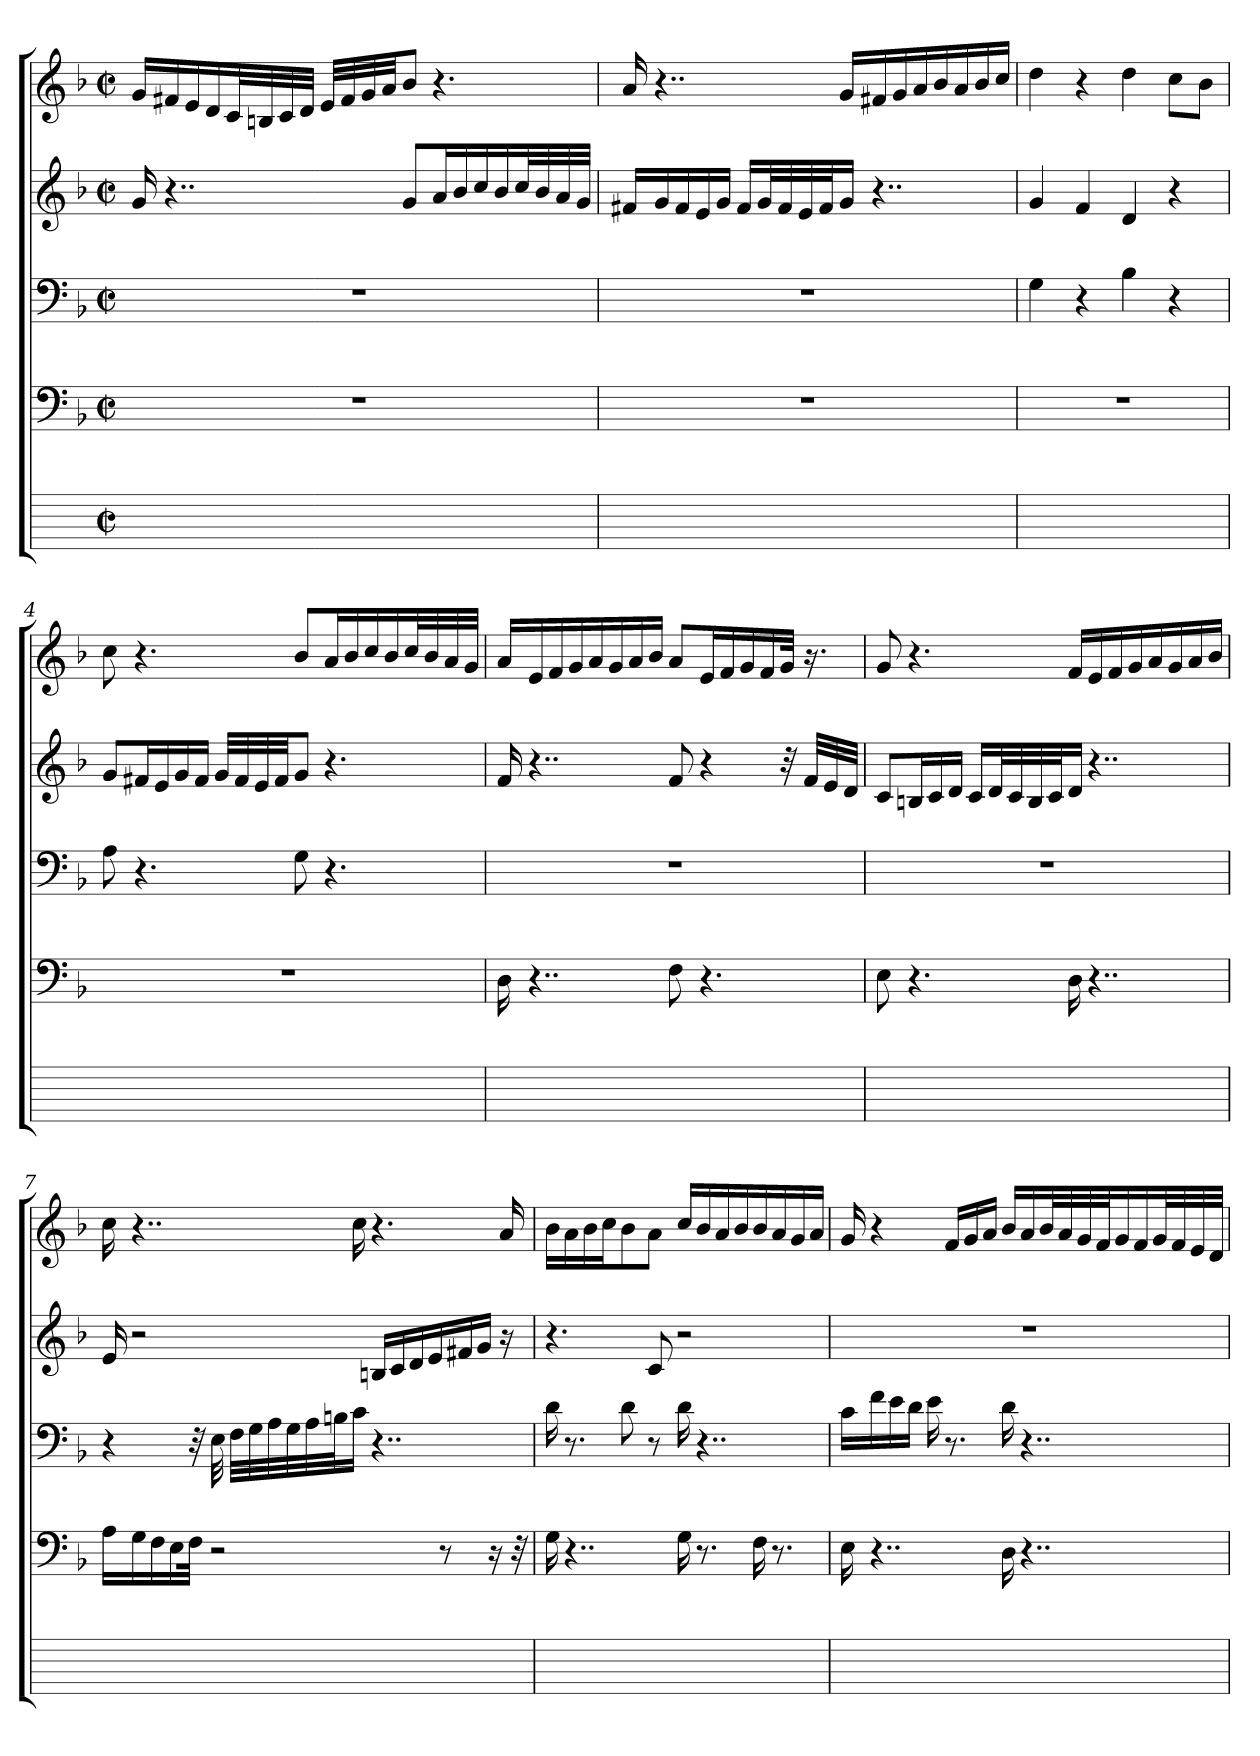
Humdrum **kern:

**kern	**kern	**kern	**kern	**kern
*part5	*part4	*part3	*part2	*part1
*staff5	*staff4	*staff3	*staff2	*staff1
*stria6	*	*	*	*
*	*clefF4	*clefF4	*clefG2	*clefG2
*	*k[b-]	*k[b-]	*k[b-]	*k[b-]
*	*F:	*F:	*F:	*F:
*M2/2	*M2/2	*M2/2	*M2/2	*M2/2
*met(c|)	*met(c|)	*met(c|)	*met(c|)	*met(c|)
=1	=1	=1	=1	=1
1ryy	1r	1r	16g	16gLL
.	.	.	4..r	16f#Xi
.	.	.	.	16ei
.	.	.	.	16di
.	.	.	.	32ciL
.	.	.	.	32Bni
.	.	.	.	32ci
.	.	.	.	32diJJJ
.	.	.	.	32eiLLL
.	.	.	.	32f#i
.	.	.	.	32gi
.	.	.	.	32aiJJ
.	.	.	8gjL	8b-J
.	.	.	16aiL	4.r
.	.	.	16b-i	.
.	.	.	16cci	.
.	.	.	16b-i	.
.	.	.	32cciL	.
.	.	.	32b-i	.
.	.	.	32ai	.
.	.	.	32giJJJ	.
=2	=2	=2	=2	=2
1ryy	1r	1r	16f#XZLL	16a
.	.	.	16gi	4..r
.	.	.	16f#i	.
.	.	.	16ei	.
.	.	.	16giJJ	.
.	.	.	16f#iLL	.
.	.	.	32giL	.
.	.	.	32f#i	.
.	.	.	32ei	.
.	.	.	32f#iJ	.
.	.	.	16gJJ	16gLL
.	.	.	4..r	16f#i
.	.	.	.	16gi
.	.	.	.	16ai
.	.	.	.	16b-i
.	.	.	.	16ai
.	.	.	.	16b-i
.	.	.	.	16cciJJ
=3	=3	=3	=3	=3
1ryy	1r	4G	4gj	4dd
.	.	4r	4f	4r
.	.	4B-	4d	4ddj
.	.	4r	4r	8ccL
.	.	.	.	8b-J
=4	=4	=4	=4	=4
1ryy	1r	8A	8gVL	8cc
.	.	4.r	16f#XiL	4.r
.	.	.	16ei	.
.	.	.	16gV	.
.	.	.	16f#iJJ	.
.	.	.	32giLLL	.
.	.	.	32f#i	.
.	.	.	32ei	.
.	.	.	32f#iJJ	.
.	.	8G	8gJ	8b-L
.	.	4.r	4.r	16aiL
.	.	.	.	16b-i
.	.	.	.	16cci
.	.	.	.	16b-i
.	.	.	.	32cciL
.	.	.	.	32b-i
.	.	.	.	32ai
.	.	.	.	32giJJJ
=5	=5	=5	=5	=5
1ryy	16D	1r	16f	16aVLL
.	4..r	.	4..r	16ei
.	.	.	.	16fi
.	.	.	.	16gi
.	.	.	.	16a
.	.	.	.	16gi
.	.	.	.	16ai
.	.	.	.	16b-iJJ
.	8F	.	8fj	8ajL
.	4.r	.	4r	16eiL
.	.	.	.	16fi
.	.	.	.	16g
.	.	.	.	16fi
.	.	.	32r	32gjJJk
.	.	.	32fiLLL	16.r
.	.	.	32ei	.
.	.	.	32diJJJ	.
=6	=6	=6	=6	=6
1ryy	8E	1r	8cL	8g
.	4.r	.	16BniL	4.r
.	.	.	16ci	.
.	.	.	16diJJ	.
.	.	.	16ciLL	.
.	.	.	32diL	.
.	.	.	32ci	.
.	.	.	32Bi	.
.	.	.	32ciJ	.
.	16D	.	16dJJ	16fLL
.	4..r	.	4..r	16ei
.	.	.	.	16fi
.	.	.	.	16gi
.	.	.	.	16ai
.	.	.	.	16gi
.	.	.	.	16ai
.	.	.	.	16b-iJJ
=7	=7	=7	=7	=7
1ryy	16ALL	4r	16e	16ccV
.	16Gi	.	2r	4..r
.	16Fi	.	.	.
.	16Ei	.	.	.
.	32FVJJk	32r	.	.
.	2r	32Ei	.	.
.	.	32FiLLL	.	.
.	.	32Gi	.	.
.	.	32Ai	.	.
.	.	32Gi	.	.
.	.	32Ai	.	.
.	.	32BniJ	.	.
.	.	16cVJJ	.	16ccj
.	.	4..r	16BiLL	4.r
.	.	.	16ci	.
.	.	.	16di	.
.	.	.	16eV	.
.	8r	.	.	.
.	.	.	16f#Xi	.
.	.	.	16gVJJ	.
.	16r	.	.	.
.	.	.	16r	16ai
.	32r	.	.	.
=8	=8	=8	=8	=8
1ryy	16G	16dj	4.r	16b-LL
.	4..r	8.r	.	16ai
.	.	.	.	16b-i
.	.	.	.	16cciJ
.	.	8dj	.	8b-j
.	.	8r	8c	8aVJ
.	16Gj	16dj	2r	16ccVLL
.	8.r	4..r	.	16b-i
.	.	.	.	16ai
.	.	.	.	16b-i
.	16F	.	.	16b-V
.	8.r	.	.	16ai
.	.	.	.	16gi
.	.	.	.	16aiJJ
=9	=9	=9	=9	=9
1ryy	16E	16cVLL	1r	16gV
.	4..r	16fi	.	4r
.	.	16eV	.	.
.	.	16diJJ	.	.
.	.	16eV	.	.
.	.	8.r	.	16fiLL
.	.	.	.	16gj
.	.	.	.	16aiJJ
.	16D	16dj	.	16b-LL
.	4..r	4..r	.	16ai
.	.	.	.	32b-jL
.	.	.	.	32ai
.	.	.	.	32gi
.	.	.	.	32fiJ
.	.	.	.	16g
.	.	.	.	16fi
.	.	.	.	32gjL
.	.	.	.	32fi
.	.	.	.	32ei
.	.	.	.	32diJJJ
=	=	=	=	=
*-	*-	*-	*-	*-
